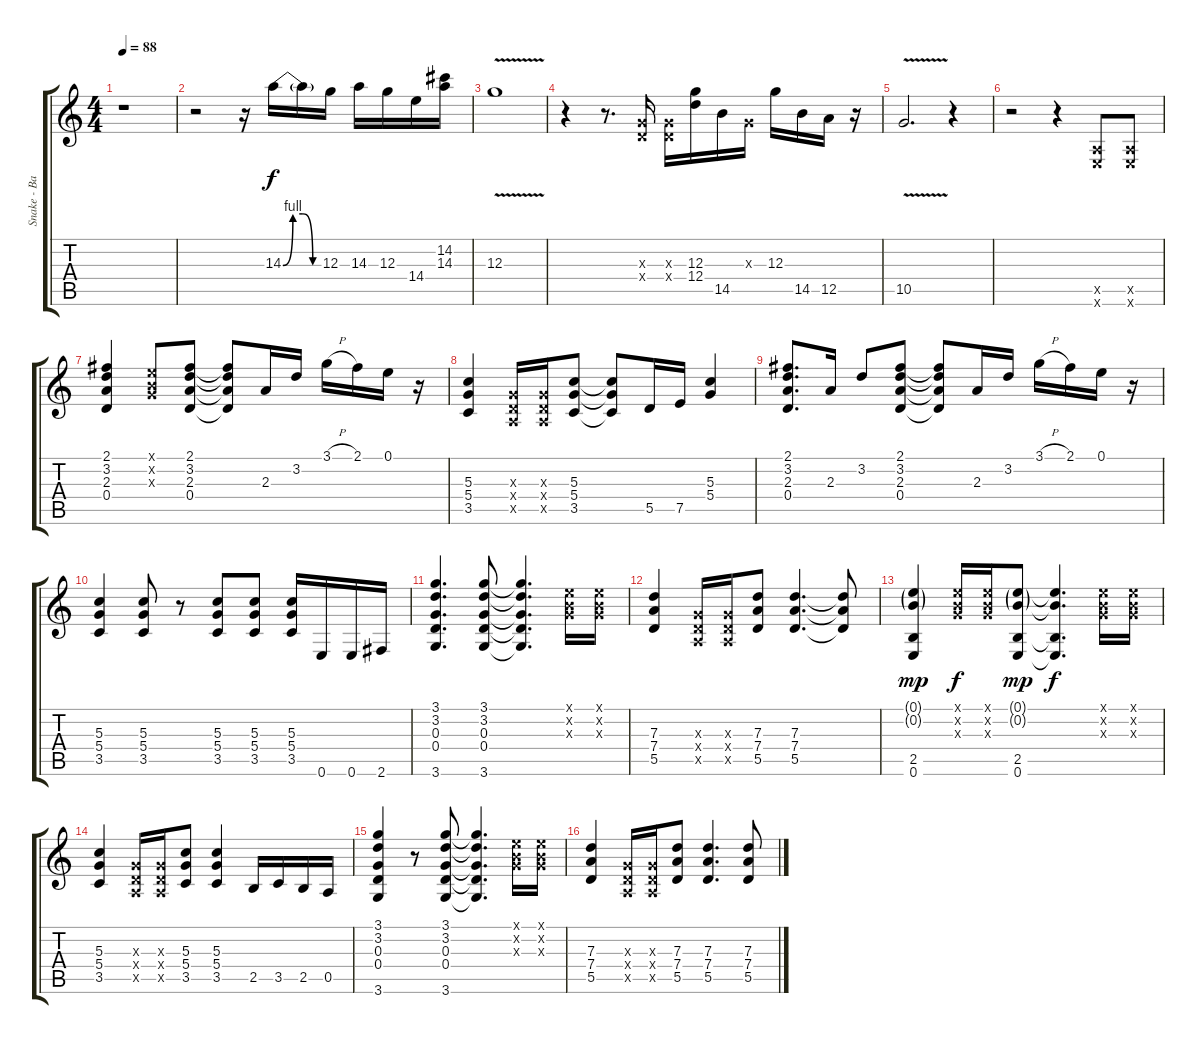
\track ("Snake - Back Guitar" "Snake - Ba") {instrument distortionguitar}
\staff {score tabs}
\tuning (E4 B3 G3 D3 A2 E2) {hide}
\ts (4 4)
\tempo 88
\clef g2
\ks c
r.1{dy f volume 14 instrument acousticguitarsteel} |
r.2 r.16 14.3{be (custom 0 0 15 4 30 4 45 0 60 0)}.16 14.3{t}.16 12.3.16 14.3.16 12.3.16 14.4.16 (14.2 14.3).16 |
12.3{v}.1 |
r.4 r.8{d} (0.3{x} 0.4{x}).16 (0.3{x} 0.4{x}).16 (12.3 12.4).16 14.5.16 0.3{x}.16 12.3.16 14.5.16 12.5.16 r.16 |
10.5{v}.2{d} r.4 |
r.2{volume 10 instrument distortionguitar} r.4 (0.5{x} 0.6{x}).8 (0.5{x} 0.6{x}).8 |
(2.1 3.2 2.3 0.4).4 (0.1{x} 0.2{x} 0.3{x}).8 (2.1 3.2 2.3 0.4).8 (2.1{t} 3.2{t} 2.3{t} 0.4{t}).8 2.3.16 3.2.16 3.1{h}.16 2.1.16 0.1.16 r.16 |
(5.3 5.4 3.5).4 (0.3{x} 0.4{x} 0.5{x}).16 (0.3{x} 0.4{x} 0.5{x}).16 (5.3 5.4 3.5).8 (5.3{t} 5.4{t} 3.5{t}).8 5.5.16 7.5.16 (5.3 5.4).4 |
(2.1 3.2 2.3 0.4).8{d} 2.3.16 3.2.8 (2.1 3.2 2.3 0.4).8 (2.1{t} 3.2{t} 2.3{t} 0.4{t}).8 2.3.16 3.2.16 3.1{h}.16 2.1.16 0.1.16 r.16 |
(5.3 5.4 3.5).4 (5.3 5.4 3.5).8 r.8 (5.3 5.4 3.5).8 (5.3 5.4 3.5).8 (5.3 5.4 3.5).16 0.6.16 0.6.16 2.6.16 |
(3.1 3.2 0.3 0.4 3.6).4{d} (3.1 3.2 0.3 0.4 3.6).8 (3.1{t} 3.2{t} 0.3{t} 0.4{t} 3.6{t}).4{d} (0.1{x} 0.2{x} 0.3{x}).16 (0.1{x} 0.2{x} 0.3{x}).16 |
(7.3 7.4 5.5).4 (0.3{x} 0.4{x} 0.5{x}).16 (0.3{x} 0.4{x} 0.5{x}).16 (7.3 7.4 5.5).8 (7.3 7.4 5.5).4{d} (7.3{t} 7.4{t} 5.5{t}).8 |
(0.1{g} 0.2{g} 2.5 0.6).4{dy mp} (0.1{x} 0.2{x} 0.3{x}).16{dy f} (0.1{x} 0.2{x} 0.3{x}).16 (0.1{g} 0.2{g} 2.5 0.6).8{dy mp} (0.1{t} 0.2{t} 2.5{t} 0.6{t}).4{d dy f} (0.1{x} 0.2{x} 0.3{x}).16 (0.1{x} 0.2{x} 0.3{x}).16 |
(5.3 5.4 3.5).4 (0.3{x} 0.4{x} 0.5{x}).16 (0.3{x} 0.4{x} 0.5{x}).16 (5.3 5.4 3.5).8 (5.3 5.4 3.5).4 2.5.16 3.5.16 2.5.16 0.5.16 |
(3.1 3.2 0.3 0.4 3.6).4 r.8 (3.1 3.2 0.3 0.4 3.6).8 (3.1{t} 3.2{t} 0.3{t} 0.4{t} 3.6{t}).4{d} (0.1{x} 0.2{x} 0.3{x}).16 (0.1{x} 0.2{x} 0.3{x}).16 |
(7.3 7.4 5.5).4 (0.3{x} 0.4{x} 0.5{x}).16 (0.3{x} 0.4{x} 0.5{x}).16 (7.3 7.4 5.5).8 (7.3 7.4 5.5).4{d} (7.3 7.4 5.5).8
